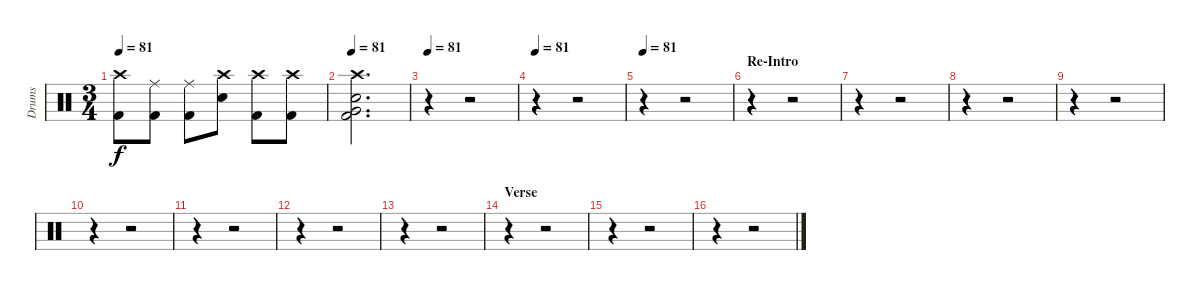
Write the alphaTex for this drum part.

\track ("Drums" "Drums") {instrument percussion}
\staff {score}
\articulation defaults
\ts (3 4)
\tempo 81
\clef neutral
\ks c
("Crash high (hit)" "Kick (hit) 2").8{dy f} ("Ride (middle)" "Kick (hit) 2").8 ("Ride (middle)" "Kick (hit) 2").8 ("Crash high (hit)" "Electric Snare (hit)").8 ("Crash high (hit)" "Kick (hit) 2").8 ("Crash high (hit)" "Kick (hit) 2").8 |
\tempo 81
("Crash high (hit)" "Very Low Tom (hit)" "Electric Snare (hit)" "Kick (hit) 2").2{d} |
\tempo 81
r.4 r.2 |
\tempo 81
r.4 r.2 |
\tempo 81
r.4 r.2 |
\section ("" "Re-Intro")
r.4 r.2 |
r.4 r.2 |
r.4 r.2 |
r.4 r.2 |
r.4 r.2 |
r.4 r.2 |
r.4 r.2 |
r.4 r.2 |
\section ("" "Verse")
r.4 r.2 |
r.4 r.2 |
r.4 r.2
